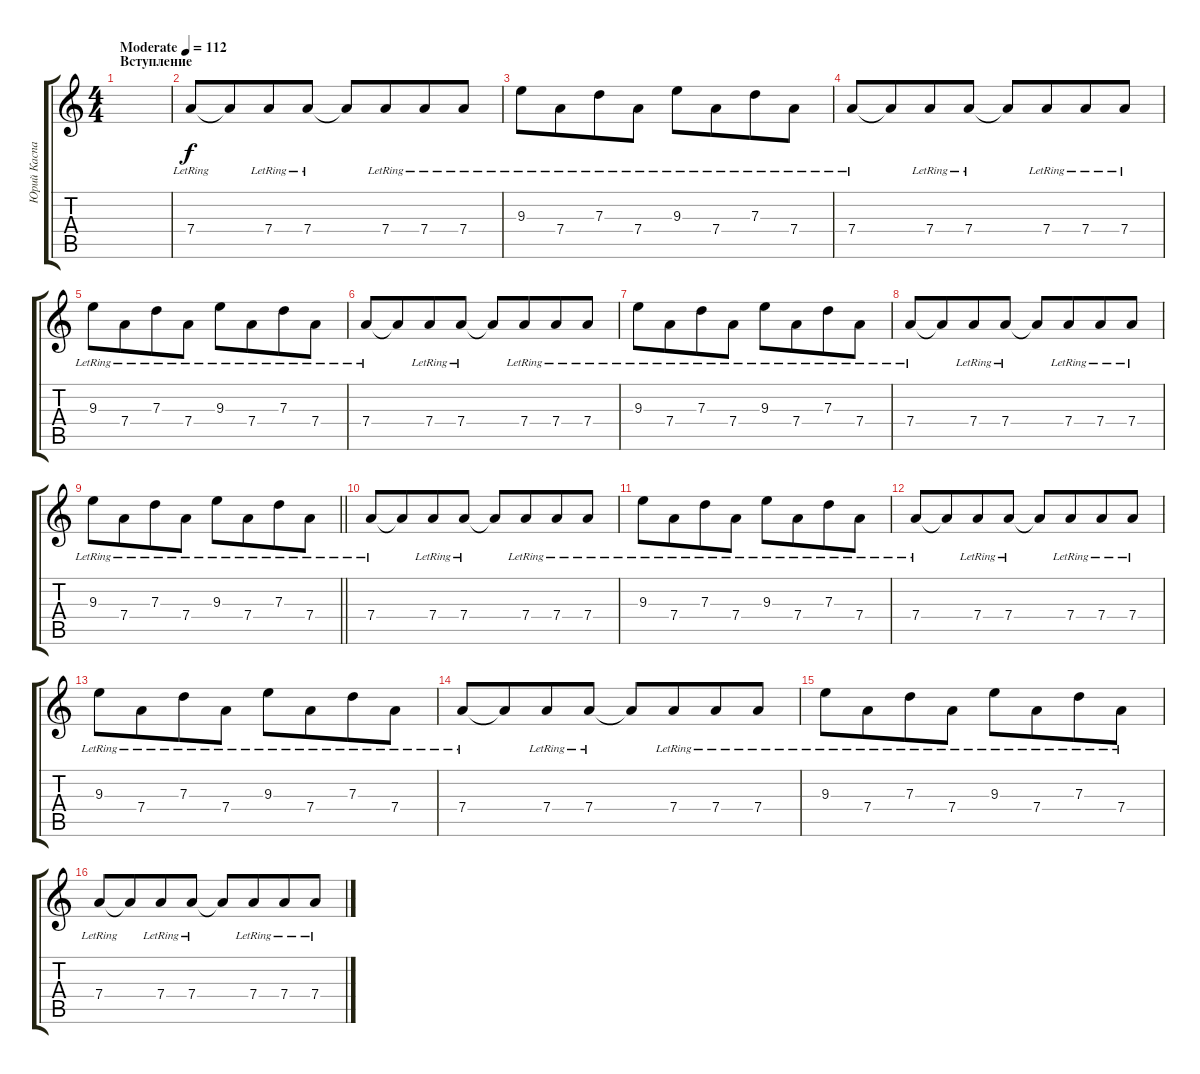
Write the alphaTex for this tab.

\track ("Юрий Каспарян" "Юрий Каспа") {instrument electricguitarjazz}
\staff {score tabs}
\tuning (E4 B3 G3 D3 A2 E2) {hide}
\ts (4 4)
\section ("" "Вступление")
\tempo (112 "Moderate")
\clef g2
\ks c
|
7.4{lr}.8 7.4{t}.8{beam merge} 7.4{lr}.8 7.4{lr}.8 7.4{t}.8 7.4{lr}.8{beam merge} 7.4{lr}.8 7.4{lr}.8 |
9.3{lr}.8 7.4{lr}.8{beam merge} 7.3{lr}.8 7.4{lr}.8 9.3{lr}.8 7.4{lr}.8{beam merge} 7.3{lr}.8 7.4{lr}.8 |
7.4{lr}.8 7.4{t}.8{beam merge} 7.4{lr}.8 7.4{lr}.8 7.4{t}.8 7.4{lr}.8{beam merge} 7.4{lr}.8 7.4{lr}.8 |
9.3{lr}.8 7.4{lr}.8{beam merge} 7.3{lr}.8 7.4{lr}.8 9.3{lr}.8 7.4{lr}.8{beam merge} 7.3{lr}.8 7.4{lr}.8 |
7.4{lr}.8 7.4{t}.8{beam merge} 7.4{lr}.8 7.4{lr}.8 7.4{t}.8 7.4{lr}.8{beam merge} 7.4{lr}.8 7.4{lr}.8 |
9.3{lr}.8 7.4{lr}.8{beam merge} 7.3{lr}.8 7.4{lr}.8 9.3{lr}.8 7.4{lr}.8{beam merge} 7.3{lr}.8 7.4{lr}.8 |
7.4{lr}.8 7.4{t}.8{beam merge} 7.4{lr}.8 7.4{lr}.8 7.4{t}.8 7.4{lr}.8{beam merge} 7.4{lr}.8 7.4{lr}.8 |
\barLineRight lightlight
9.3{lr}.8 7.4{lr}.8{beam merge} 7.3{lr}.8 7.4{lr}.8 9.3{lr}.8 7.4{lr}.8{beam merge} 7.3{lr}.8 7.4{lr}.8 |
\section ("" "")
7.4{lr}.8 7.4{t}.8{beam merge} 7.4{lr}.8 7.4{lr}.8 7.4{t}.8 7.4{lr}.8{beam merge} 7.4{lr}.8 7.4{lr}.8 |
9.3{lr}.8 7.4{lr}.8{beam merge} 7.3{lr}.8 7.4{lr}.8 9.3{lr}.8 7.4{lr}.8{beam merge} 7.3{lr}.8 7.4{lr}.8 |
7.4{lr}.8 7.4{t}.8{beam merge} 7.4{lr}.8 7.4{lr}.8 7.4{t}.8 7.4{lr}.8{beam merge} 7.4{lr}.8 7.4{lr}.8 |
9.3{lr}.8 7.4{lr}.8{beam merge} 7.3{lr}.8 7.4{lr}.8 9.3{lr}.8 7.4{lr}.8{beam merge} 7.3{lr}.8 7.4{lr}.8 |
7.4{lr}.8 7.4{t}.8{beam merge} 7.4{lr}.8 7.4{lr}.8 7.4{t}.8 7.4{lr}.8{beam merge} 7.4{lr}.8 7.4{lr}.8 |
9.3{lr}.8 7.4{lr}.8{beam merge} 7.3{lr}.8 7.4{lr}.8 9.3{lr}.8 7.4{lr}.8{beam merge} 7.3{lr}.8 7.4{lr}.8 |
7.4{lr}.8 7.4{t}.8{beam merge} 7.4{lr}.8 7.4{lr}.8 7.4{t}.8 7.4{lr}.8{beam merge} 7.4{lr}.8 7.4{lr}.8
